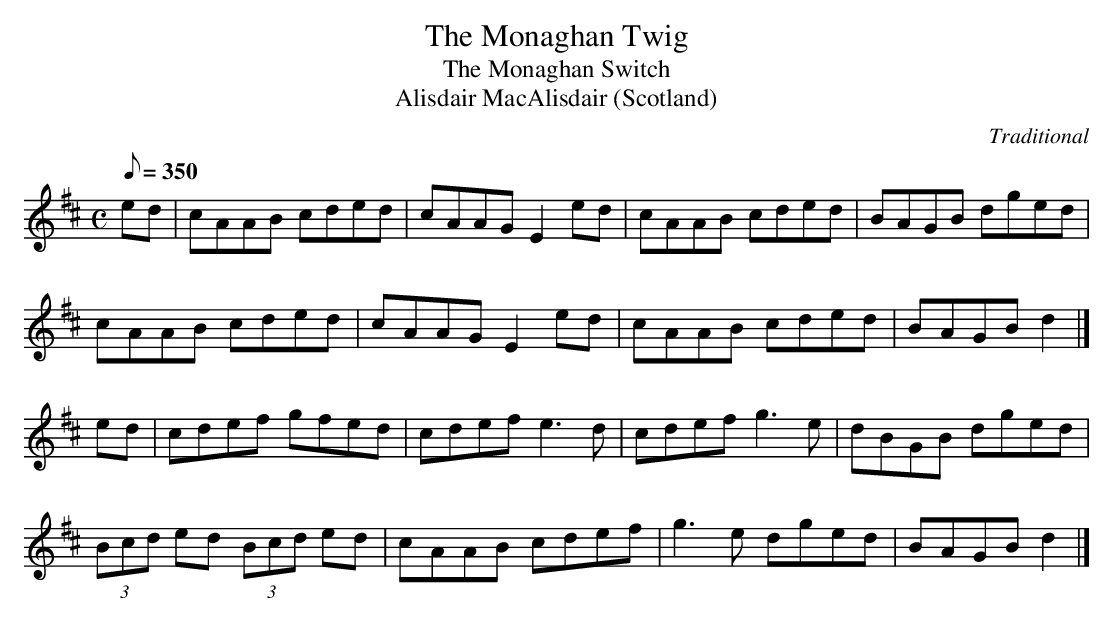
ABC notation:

X:1
T:The Monaghan Twig
T:The Monaghan Switch
T:Alisdair MacAlisdair (Scotland)
C:Traditional
M:C
L:1/8
Q:350
K:Amix
ed | cAAB cded | cAAG E2 ed | cAAB cded | BAGB dged |
cAAB cded | cAAG E2 ed | cAAB cded | BAGB d2 |]
ed | cdef gfed | cdef e3 d | cdef g3 e | dBGB dged |
(3Bcd ed (3Bcd ed | cAAB cdef | g3 e dged | BAGB d2 |]
